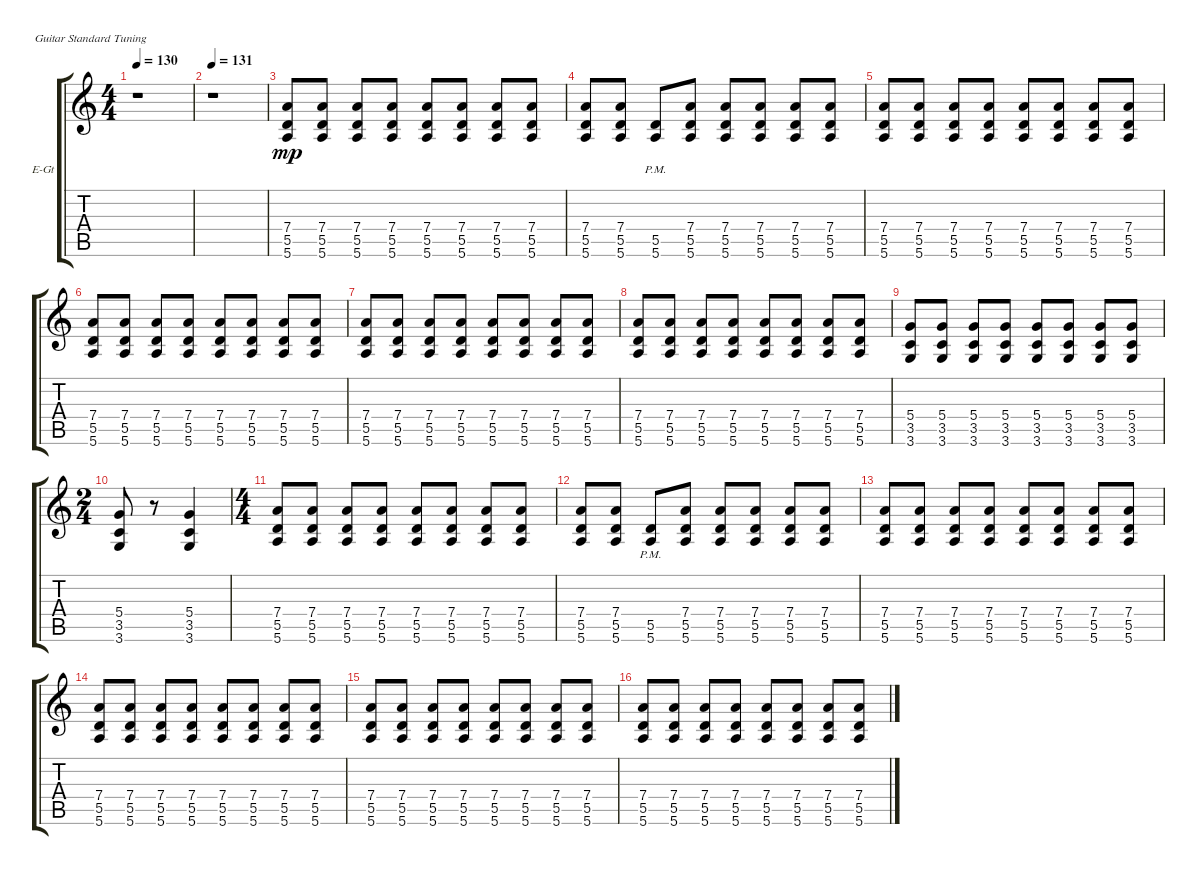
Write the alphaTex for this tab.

\bracketExtendMode groupsimilarinstruments
\firstSystemTrackNameOrientation horizontal
\otherSystemsTrackNameOrientation horizontal
\track ("R Rhythm" "E-Gt") {instrument distortionguitar}
\staff {score tabs}
\tuning (E4 B3 G3 D3 A2 E2)
\ts (4 4)
\tempo 130
\clef g2
\ks c
r.1{dy f} |
\tempo 131
r.1 |
(7.4 5.5 5.6).8{dy mp} (7.4 5.5 5.6).8 (7.4 5.5 5.6).8 (7.4 5.5 5.6).8 (7.4 5.5 5.6).8 (7.4 5.5 5.6).8 (7.4 5.5 5.6).8 (7.4 5.5 5.6).8 |
(7.4 5.5 5.6).8 (7.4 5.5 5.6).8 (5.5{pm} 5.6{pm}).8 (7.4 5.5 5.6).8 (7.4 5.5 5.6).8 (7.4 5.5 5.6).8 (7.4 5.5 5.6).8 (7.4 5.5 5.6).8 |
(7.4 5.5 5.6).8 (7.4 5.5 5.6).8 (7.4 5.5 5.6).8 (7.4 5.5 5.6).8 (7.4 5.5 5.6).8 (7.4 5.5 5.6).8 (7.4 5.5 5.6).8 (7.4 5.5 5.6).8 |
(7.4 5.5 5.6).8 (7.4 5.5 5.6).8 (7.4 5.5 5.6).8 (7.4 5.5 5.6).8 (7.4 5.5 5.6).8 (7.4 5.5 5.6).8 (7.4 5.5 5.6).8 (7.4 5.5 5.6).8 |
(7.4 5.5 5.6).8 (7.4 5.5 5.6).8 (7.4 5.5 5.6).8 (7.4 5.5 5.6).8 (7.4 5.5 5.6).8 (7.4 5.5 5.6).8 (7.4 5.5 5.6).8 (7.4 5.5 5.6).8 |
(7.4 5.5 5.6).8 (7.4 5.5 5.6).8 (7.4 5.5 5.6).8 (7.4 5.5 5.6).8 (7.4 5.5 5.6).8 (7.4 5.5 5.6).8 (7.4 5.5 5.6).8 (7.4 5.5 5.6).8 |
(5.4 3.5 3.6).8 (5.4 3.5 3.6).8 (5.4 3.5 3.6).8 (5.4 3.5 3.6).8 (5.4 3.5 3.6).8 (5.4 3.5 3.6).8 (5.4 3.5 3.6).8 (5.4 3.5 3.6).8 |
\ts (2 4)
\beaming (8 2 2)
(5.4 3.5 3.6).8 r.8 (5.4 3.5 3.6).4 |
\ts (4 4)
\beaming (8 2 2 2 2)
(7.4 5.5 5.6).8 (7.4 5.5 5.6).8 (7.4 5.5 5.6).8 (7.4 5.5 5.6).8 (7.4 5.5 5.6).8 (7.4 5.5 5.6).8 (7.4 5.5 5.6).8 (7.4 5.5 5.6).8 |
(7.4 5.5 5.6).8 (7.4 5.5 5.6).8 (5.5{pm} 5.6{pm}).8 (7.4 5.5 5.6).8 (7.4 5.5 5.6).8 (7.4 5.5 5.6).8 (7.4 5.5 5.6).8 (7.4 5.5 5.6).8 |
(7.4 5.5 5.6).8 (7.4 5.5 5.6).8 (7.4 5.5 5.6).8 (7.4 5.5 5.6).8 (7.4 5.5 5.6).8 (7.4 5.5 5.6).8 (7.4 5.5 5.6).8 (7.4 5.5 5.6).8 |
(7.4 5.5 5.6).8 (7.4 5.5 5.6).8 (7.4 5.5 5.6).8 (7.4 5.5 5.6).8 (7.4 5.5 5.6).8 (7.4 5.5 5.6).8 (7.4 5.5 5.6).8 (7.4 5.5 5.6).8 |
(7.4 5.5 5.6).8 (7.4 5.5 5.6).8 (7.4 5.5 5.6).8 (7.4 5.5 5.6).8 (7.4 5.5 5.6).8 (7.4 5.5 5.6).8 (7.4 5.5 5.6).8 (7.4 5.5 5.6).8 |
(7.4 5.5 5.6).8 (7.4 5.5 5.6).8 (7.4 5.5 5.6).8 (7.4 5.5 5.6).8 (7.4 5.5 5.6).8 (7.4 5.5 5.6).8 (7.4 5.5 5.6).8 (7.4 5.5 5.6).8
